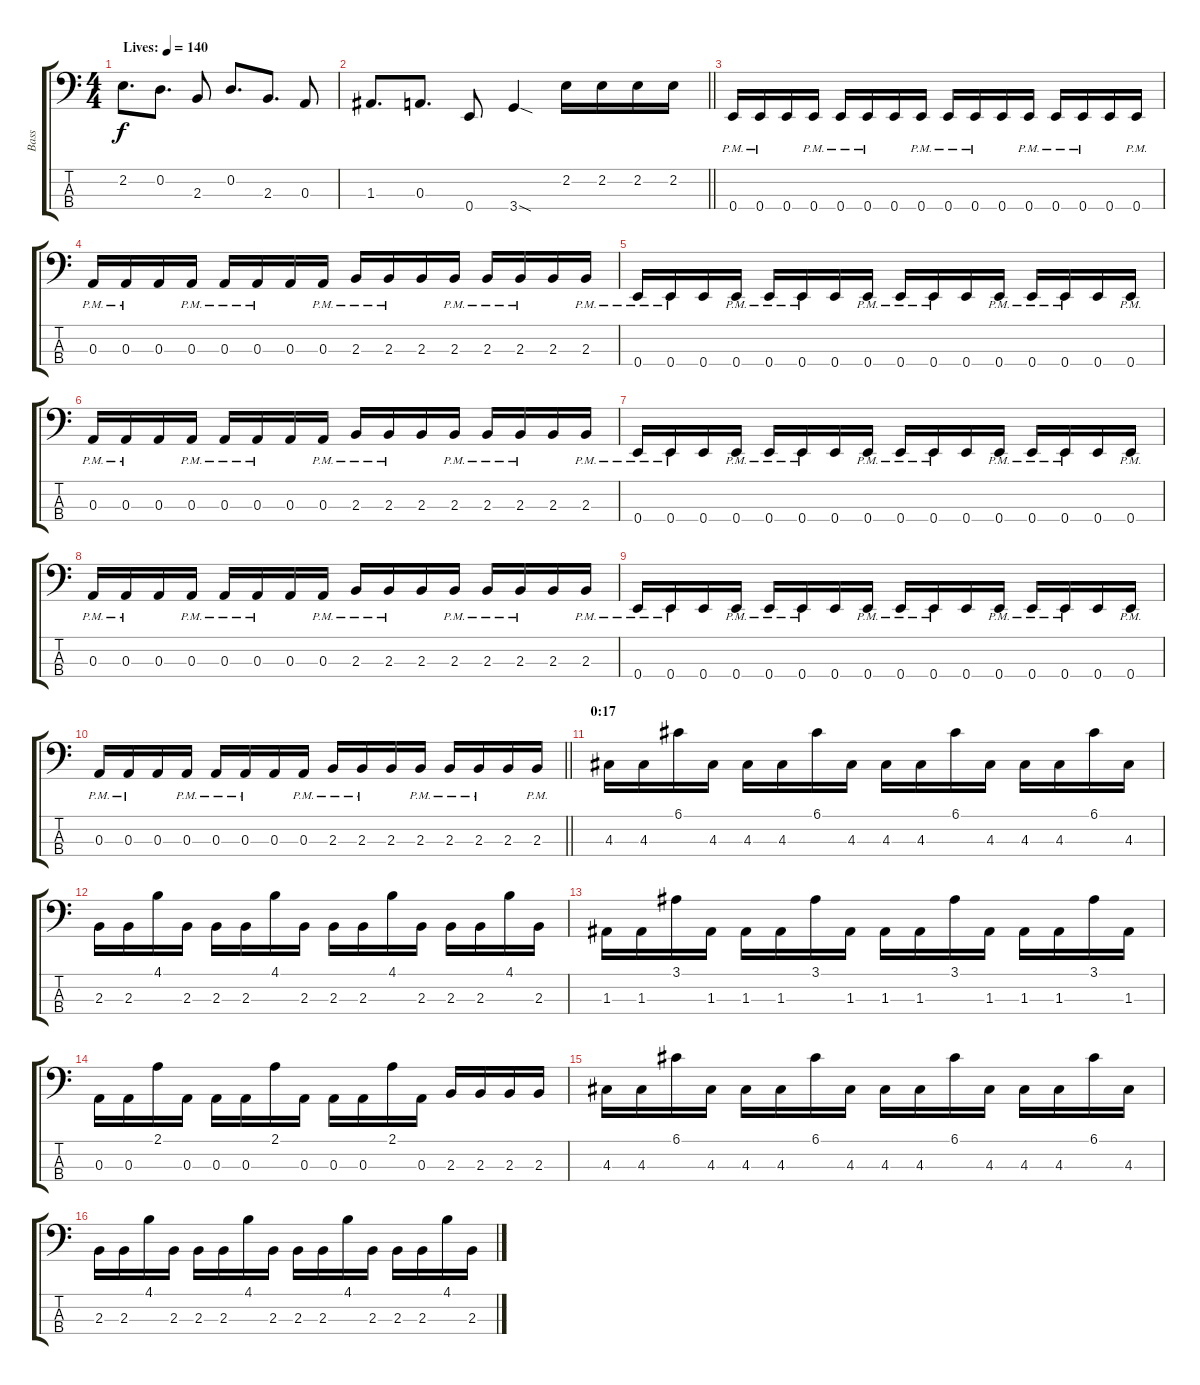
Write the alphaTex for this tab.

\track ("Bass" "Bass") {instrument slapbass1}
\staff {score tabs}
\tuning (G2 D2 A1 E1) {hide}
\ts (4 4)
\tempo (140 "Lives:")
\clef f4
\ks c
2.2.8{d dy f instrument slapbass1} 0.2.8{d} 2.3.8 0.2.8{d} 2.3.8{d} 0.3.8 |
\barLineRight lightlight
1.3.8{d} 0.3.8{d} 0.4.8 3.4{sod}.4 2.2.16 2.2.16 2.2.16 2.2.16 |
\section ("" "")
0.4{pm}.16 0.4{pm}.16 0.4.16 0.4{pm}.16 0.4{pm}.16 0.4{pm}.16 0.4.16 0.4{pm}.16 0.4{pm}.16 0.4{pm}.16 0.4.16 0.4{pm}.16 0.4{pm}.16 0.4{pm}.16 0.4.16 0.4{pm}.16 |
0.3{pm}.16 0.3{pm}.16 0.3.16 0.3{pm}.16 0.3{pm}.16 0.3{pm}.16 0.3.16 0.3{pm}.16 2.3{pm}.16 2.3{pm}.16 2.3.16 2.3{pm}.16 2.3{pm}.16 2.3{pm}.16 2.3.16 2.3{pm}.16 |
0.4{pm}.16 0.4{pm}.16 0.4.16 0.4{pm}.16 0.4{pm}.16 0.4{pm}.16 0.4.16 0.4{pm}.16 0.4{pm}.16 0.4{pm}.16 0.4.16 0.4{pm}.16 0.4{pm}.16 0.4{pm}.16 0.4.16 0.4{pm}.16 |
0.3{pm}.16 0.3{pm}.16 0.3.16 0.3{pm}.16 0.3{pm}.16 0.3{pm}.16 0.3.16 0.3{pm}.16 2.3{pm}.16 2.3{pm}.16 2.3.16 2.3{pm}.16 2.3{pm}.16 2.3{pm}.16 2.3.16 2.3{pm}.16 |
0.4{pm}.16 0.4{pm}.16 0.4.16 0.4{pm}.16 0.4{pm}.16 0.4{pm}.16 0.4.16 0.4{pm}.16 0.4{pm}.16 0.4{pm}.16 0.4.16 0.4{pm}.16 0.4{pm}.16 0.4{pm}.16 0.4.16 0.4{pm}.16 |
0.3{pm}.16 0.3{pm}.16 0.3.16 0.3{pm}.16 0.3{pm}.16 0.3{pm}.16 0.3.16 0.3{pm}.16 2.3{pm}.16 2.3{pm}.16 2.3.16 2.3{pm}.16 2.3{pm}.16 2.3{pm}.16 2.3.16 2.3{pm}.16 |
0.4{pm}.16 0.4{pm}.16 0.4.16 0.4{pm}.16 0.4{pm}.16 0.4{pm}.16 0.4.16 0.4{pm}.16 0.4{pm}.16 0.4{pm}.16 0.4.16 0.4{pm}.16 0.4{pm}.16 0.4{pm}.16 0.4.16 0.4{pm}.16 |
\barLineRight lightlight
0.3{pm}.16 0.3{pm}.16 0.3.16 0.3{pm}.16 0.3{pm}.16 0.3{pm}.16 0.3.16 0.3{pm}.16 2.3{pm}.16 2.3{pm}.16 2.3.16 2.3{pm}.16 2.3{pm}.16 2.3{pm}.16 2.3.16 2.3{pm}.16 |
\section ("" "0:17")
4.3.16 4.3.16 6.1.16 4.3.16 4.3.16 4.3.16 6.1.16 4.3.16 4.3.16 4.3.16 6.1.16 4.3.16 4.3.16 4.3.16 6.1.16 4.3.16 |
2.3.16 2.3.16 4.1.16 2.3.16 2.3.16 2.3.16 4.1.16 2.3.16 2.3.16 2.3.16 4.1.16 2.3.16 2.3.16 2.3.16 4.1.16 2.3.16 |
1.3.16 1.3.16 3.1.16 1.3.16 1.3.16 1.3.16 3.1.16 1.3.16 1.3.16 1.3.16 3.1.16 1.3.16 1.3.16 1.3.16 3.1.16 1.3.16 |
0.3.16 0.3.16 2.1.16 0.3.16 0.3.16 0.3.16 2.1.16 0.3.16 0.3.16 0.3.16 2.1.16 0.3.16 2.3.16 2.3.16 2.3.16 2.3.16 |
4.3.16 4.3.16 6.1.16 4.3.16 4.3.16 4.3.16 6.1.16 4.3.16 4.3.16 4.3.16 6.1.16 4.3.16 4.3.16 4.3.16 6.1.16 4.3.16 |
2.3.16 2.3.16 4.1.16 2.3.16 2.3.16 2.3.16 4.1.16 2.3.16 2.3.16 2.3.16 4.1.16 2.3.16 2.3.16 2.3.16 4.1.16 2.3.16
